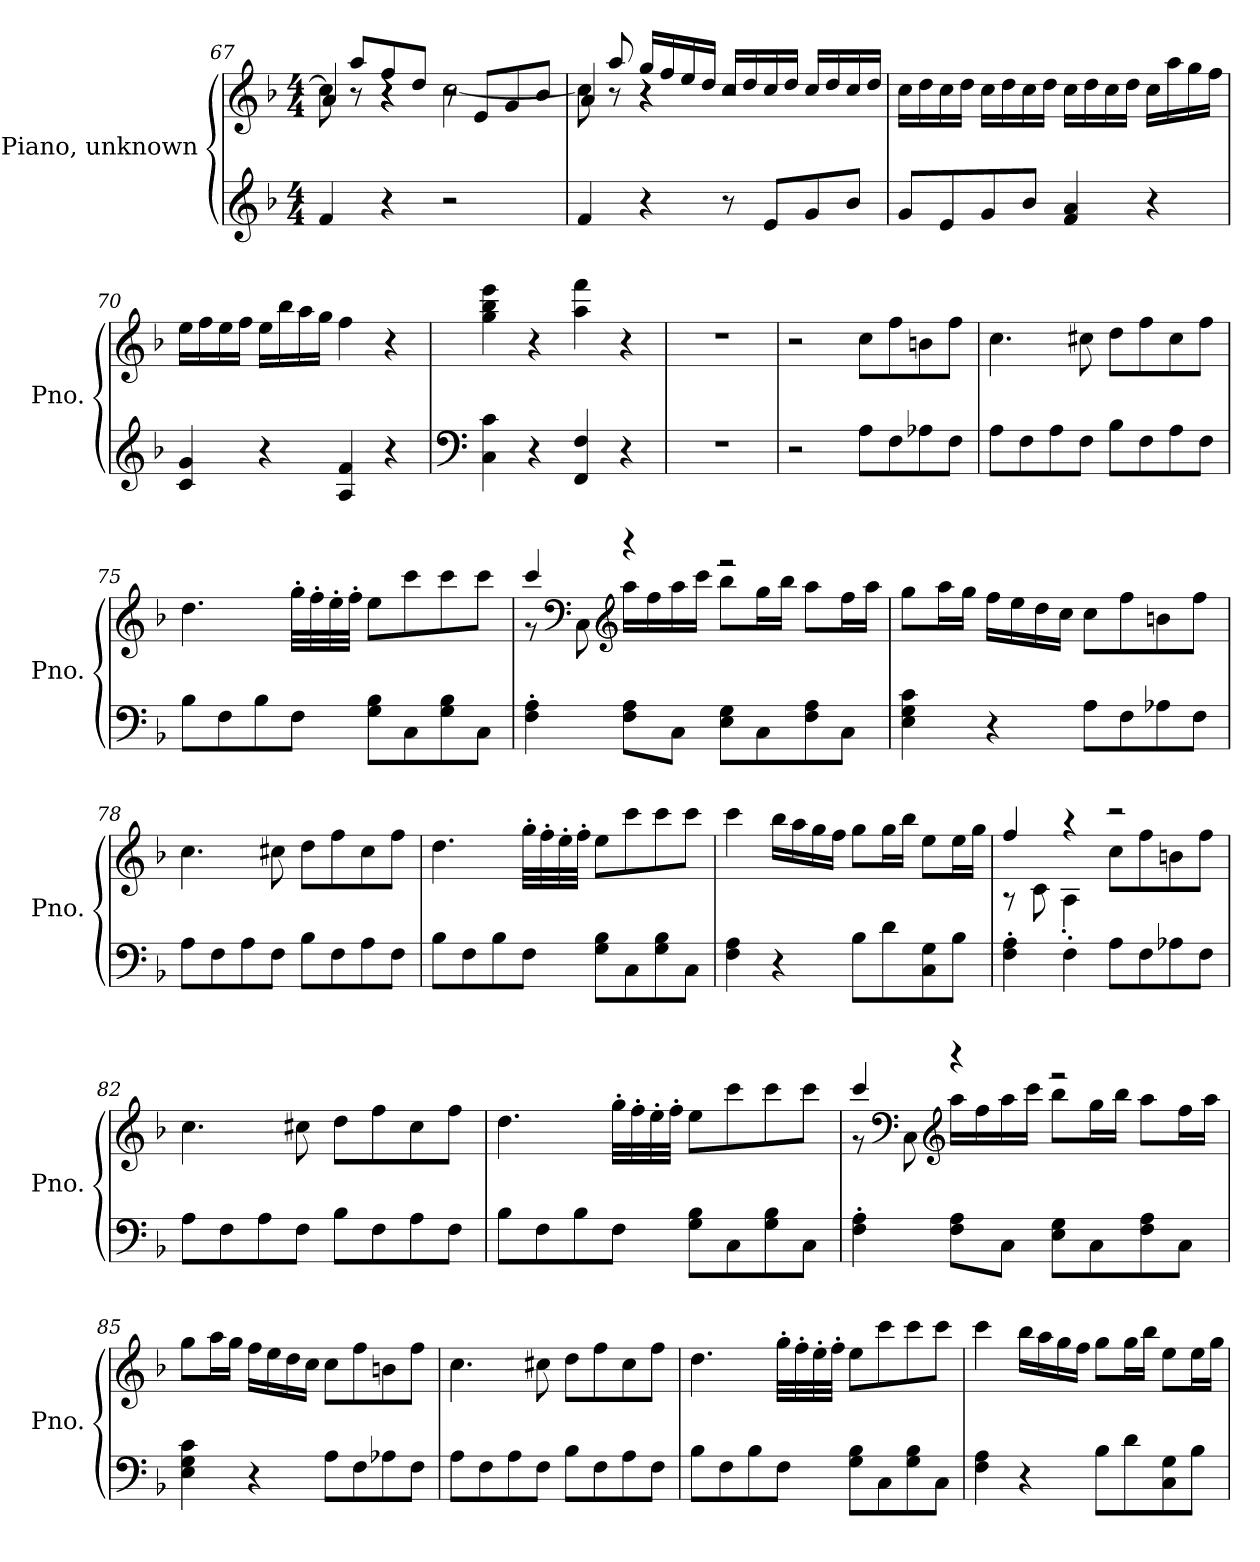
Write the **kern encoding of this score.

**kern	**kern
*part1	*part1
*staff2	*staff1
*I"Piano, unknown	*
*I'Pno.	*
*clefG2	*clefG2
*k[b-]	*k[b-]
*M4/4	*M4/4
=67	=67
*	*^
*	*	*^
4f/	8r	8cc\]	4a/
.	8aa/L	8r	.
4r	8ff/	4r	4r
.	8dd/J	.	.
2r	8r	[2cc\	2r
.	8e/L	.	.
.	8g/	.	.
.	8b-/J	.	.
!!LO:LB:g=z	!!	!!
=68	=68	=68	=68
4f/	8r	8cc\]	4a/
.	8aa/	8r	.
4r	16gg/LL	4r	4r
.	16ff/	.	.
.	16ee/	.	.
.	16dd/JJ	.	.
8r	16cc/LL	2r	2r
.	16dd/	.	.
8e/L	16cc/	.	.
.	16dd/JJ	.	.
8g/	16cc/LL	.	.
.	16dd/	.	.
8b-/J	16cc/	.	.
.	16dd/JJ	.	.
*	*v	*v	*v
=69	=69
8g/L	16cc\LL
.	16dd\
8e/	16cc\
.	16dd\JJ
8g/	16cc\LL
.	16dd\
8b-/J	16cc\
.	16dd\JJ
4f/ 4a/	16cc\LL
.	16dd\
.	16cc\
.	16dd\JJ
4r	16cc\LL
.	16aa\
.	16gg\
.	16ff\JJ
=70	=70
4c/ 4g/	16ee\LL
.	16ff\
.	16ee\
.	16ff\JJ
4r	16ee\LL
.	16bb-\
.	16aa\
.	16gg\JJ
4A/ 4f/	4ff\
4r	4r
!!LO:LB:g=z
=71	=71
*clefF4	*
4C\ 4c\	4gg\ 4bb-\ 4eee\
4r	4r
4FF/ 4F/	4aa\ 4fff\
4r	4r
=72	=72
1r	1r
=73	=73
2r	2r
8A\L	8cc\L
8F\	8ff\
8A-X\	8bn\
8F\J	8ff\J
=74	=74
8A\L	4.cc\
8F\	.
8A\	.
8F\J	8cc#X\
8B-\L	8dd\L
8F\	8ff\
8A\	8cc#\
8F\J	8ff\J
=75	=75
8B-\L	4.dd\
8F\	.
8B-\	.
8F\J	32gg'\LLL
.	32ff'\
.	32ee'\
.	32ff'\JJJ
8G\ 8B-\L	8ee\L
8C\	8ccc\
8G\ 8B-\	8ccc\
8C\J	8ccc\J
!!LO:LB:g=z
=76	=76
*	*^
4F\' 4A\'	4ccc/	8r
*	*clefF4	*
.	.	8C\
*	*clefG2	*
8F\ 8A\L	4r	16aa\LL
.	.	16ff\
8C\J	.	16aa\
.	.	16ccc\JJ
8E\ 8G\L	2r	8bb-\L
8C\	.	16gg\L
.	.	16bb-\JJ
8F\ 8A\	.	8aa\L
8C\J	.	16ff\L
.	.	16aa\JJ
*	*v	*v
=77	=77
4E\ 4G\ 4c\	8gg\L
.	16aa\L
.	16gg\JJ
4r	16ff\LL
.	16ee\
.	16dd\
.	16cc\JJ
8A\L	8cc\L
8F\	8ff\
8A-X\	8bn\
8F\J	8ff\J
=78	=78
8A\L	4.cc\
8F\	.
8A\	.
8F\J	8cc#X\
8B-\L	8dd\L
8F\	8ff\
8A\	8cc#\
8F\J	8ff\J
!!LO:LB:g=z
=79	=79
8B-\L	4.dd\
8F\	.
8B-\	.
8F\J	32gg'\LLL
.	32ff'\
.	32ee'\
.	32ff'\JJJ
8G\ 8B-\L	8ee\L
8C\	8ccc\
8G\ 8B-\	8ccc\
8C\J	8ccc\J
=80	=80
4F\ 4A\	4ccc\
4r	16bb-\LL
.	16aa\
.	16gg\
.	16ff\JJ
8B-\L	8gg\L
8d\	16gg\L
.	16bb-\JJ
8C\ 8G\	8ee\L
8B-\J	16ee\L
.	16gg\JJ
=81	=81
*	*^
4F\' 4A\'	4ff/	8r
.	.	8c\
4F'\	4r	4A'\
8A\L	2r	8cc\L
8F\	.	8ff\
8A-X\	.	8bn\
8F\J	.	8ff\J
*	*v	*v
=82	=82
8A\L	4.cc\
8F\	.
8A\	.
8F\J	8cc#X\
8B-\L	8dd\L
8F\	8ff\
8A\	8cc#\
8F\J	8ff\J
!!LO:LB:g=z
=83	=83
8B-\L	4.dd\
8F\	.
8B-\	.
8F\J	32gg'\LLL
.	32ff'\
.	32ee'\
.	32ff'\JJJ
8G\ 8B-\L	8ee\L
8C\	8ccc\
8G\ 8B-\	8ccc\
8C\J	8ccc\J
=84	=84
*	*^
4F\' 4A\'	4ccc/	8r
*	*clefF4	*
.	.	8C\
*	*clefG2	*
8F\ 8A\L	4r	16aa\LL
.	.	16ff\
8C\J	.	16aa\
.	.	16ccc\JJ
8E\ 8G\L	2r	8bb-\L
8C\	.	16gg\L
.	.	16bb-\JJ
8F\ 8A\	.	8aa\L
8C\J	.	16ff\L
.	.	16aa\JJ
*	*v	*v
=85	=85
4E\ 4G\ 4c\	8gg\L
.	16aa\L
.	16gg\JJ
4r	16ff\LL
.	16ee\
.	16dd\
.	16cc\JJ
8A\L	8cc\L
8F\	8ff\
8A-X\	8bn\
8F\J	8ff\J
!!LO:PB:g=z
=86	=86
8A\L	4.cc\
8F\	.
8A\	.
8F\J	8cc#X\
8B-\L	8dd\L
8F\	8ff\
8A\	8cc#\
8F\J	8ff\J
=87	=87
8B-\L	4.dd\
8F\	.
8B-\	.
8F\J	32gg'\LLL
.	32ff'\
.	32ee'\
.	32ff'\JJJ
8G\ 8B-\L	8ee\L
8C\	8ccc\
8G\ 8B-\	8ccc\
8C\J	8ccc\J
=88	=88
4F\ 4A\	4ccc\
4r	16bb-\LL
.	16aa\
.	16gg\
.	16ff\JJ
8B-\L	8gg\L
8d\	16gg\L
.	16bb-\JJ
8C\ 8G\	8ee\L
8B-\J	16ee\L
.	16gg\JJ
=	=
*-	*-
